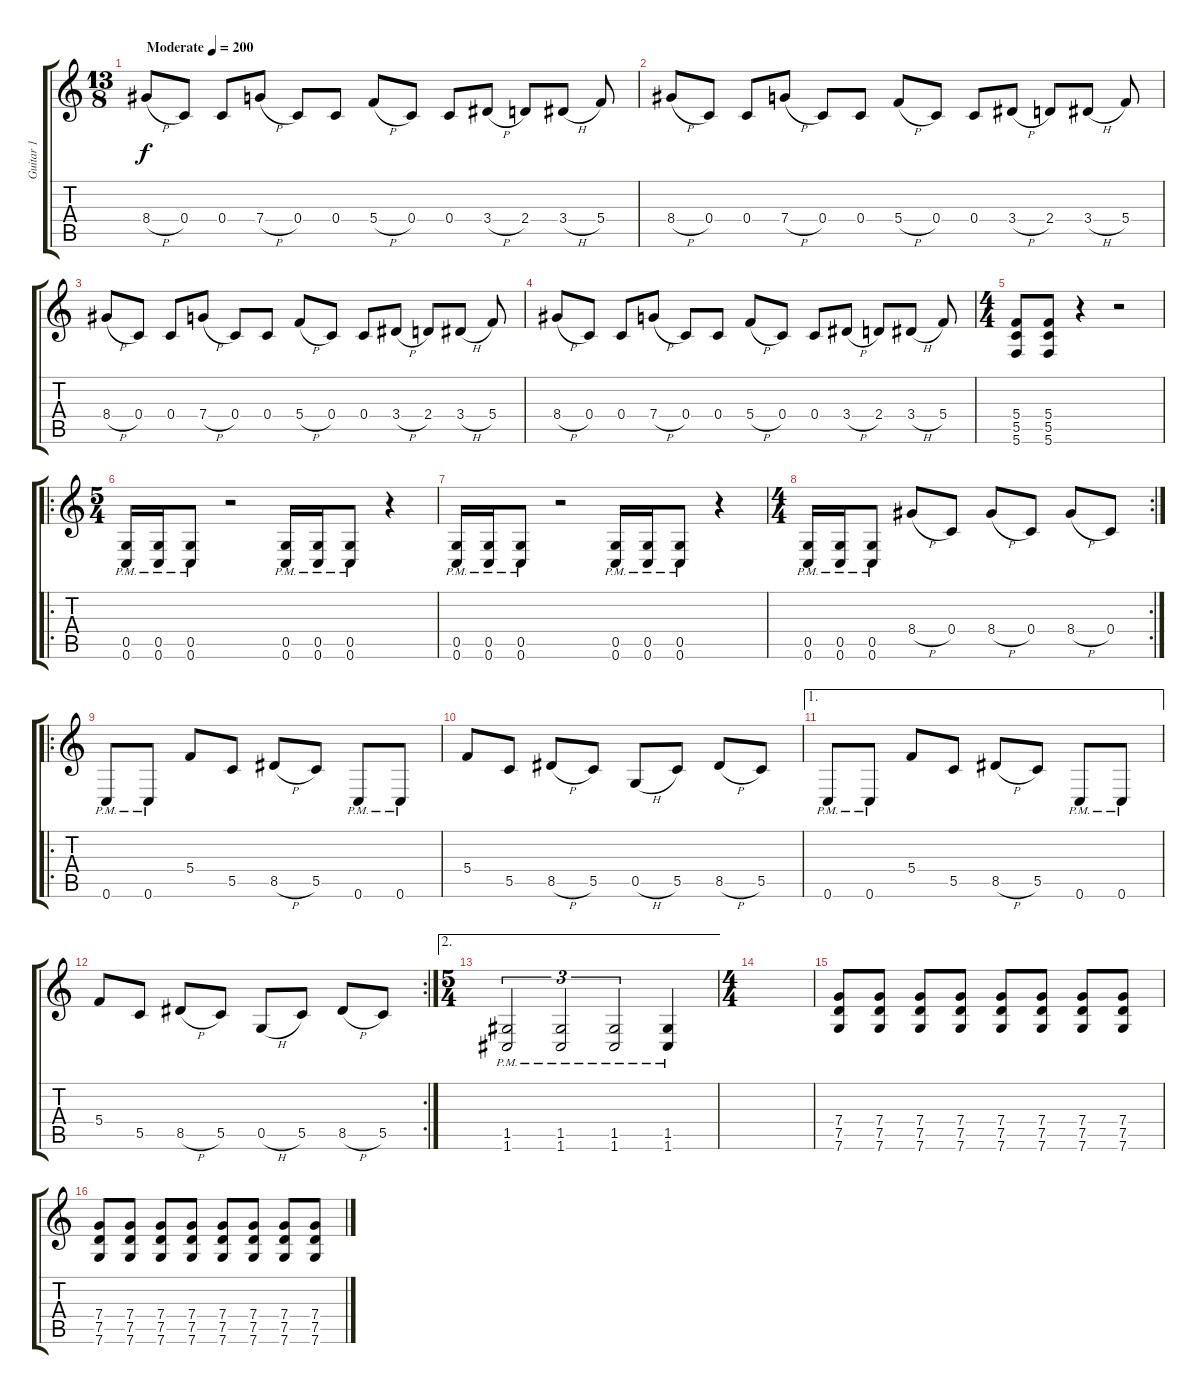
\track ("Guitar 1" "Guitar 1") {instrument distortionguitar}
\staff {score tabs}
\tuning (D4 A3 F3 C3 G2 C2) {hide}
\ts (13 8)
\tempo (200 "Moderate")
\clef g2
\ks c
8.4{h}.8{dy f instrument distortionguitar} 0.4.8 0.4.8 7.4{h}.8 0.4.8 0.4.8 5.4{h}.8 0.4.8 0.4.8 3.4{h}.8 2.4.8 3.4{h}.8 5.4.8 |
8.4{h}.8 0.4.8 0.4.8 7.4{h}.8 0.4.8 0.4.8 5.4{h}.8 0.4.8 0.4.8 3.4{h}.8 2.4.8 3.4{h}.8 5.4.8 |
8.4{h}.8 0.4.8 0.4.8 7.4{h}.8 0.4.8 0.4.8 5.4{h}.8 0.4.8 0.4.8 3.4{h}.8 2.4.8 3.4{h}.8 5.4.8 |
8.4{h}.8 0.4.8 0.4.8 7.4{h}.8 0.4.8 0.4.8 5.4{h}.8 0.4.8 0.4.8 3.4{h}.8 2.4.8 3.4{h}.8 5.4.8 |
\ts (4 4)
(5.4 5.5 5.6).8 (5.4 5.5 5.6).8 r.4 r.2 |
\ro
\ts (5 4)
(0.5{pm} 0.6{pm}).16 (0.5{pm} 0.6{pm}).16 (0.5{pm} 0.6{pm}).8 r.2 (0.5{pm} 0.6{pm}).16 (0.5{pm} 0.6{pm}).16 (0.5{pm} 0.6{pm}).8 r.4 |
(0.5{pm} 0.6{pm}).16 (0.5{pm} 0.6{pm}).16 (0.5{pm} 0.6{pm}).8 r.2 (0.5{pm} 0.6{pm}).16 (0.5{pm} 0.6{pm}).16 (0.5{pm} 0.6{pm}).8 r.4 |
\rc 2
\ts (4 4)
(0.5{pm} 0.6{pm}).16 (0.5{pm} 0.6{pm}).16 (0.5{pm} 0.6{pm}).8 8.4{h}.8 0.4.8 8.4{h}.8 0.4.8 8.4{h}.8 0.4.8 |
\ro
0.6{pm}.8 0.6{pm}.8 5.4.8 5.5.8 8.5{h}.8 5.5.8 0.6{pm}.8 0.6{pm}.8 |
5.4.8 5.5.8 8.5{h}.8 5.5.8 0.5{h}.8 5.5.8 8.5{h}.8 5.5.8 |
\ae 1
0.6{pm}.8 0.6{pm}.8 5.4.8 5.5.8 8.5{h}.8 5.5.8 0.6{pm}.8 0.6{pm}.8 |
\rc 2
5.4.8 5.5.8 8.5{h}.8 5.5.8 0.5{h}.8 5.5.8 8.5{h}.8 5.5.8 |
\ae 2
\ts (5 4)
(1.5{pm} 1.6{pm}).2{tu (3 2)} (1.5{pm} 1.6{pm}).2{tu (3 2)} (1.5{pm} 1.6{pm}).2{tu (3 2)} (1.5{pm} 1.6{pm}).4 |
\ts (4 4)
|
(7.4 7.5 7.6).8 (7.4 7.5 7.6).8 (7.4 7.5 7.6).8 (7.4 7.5 7.6).8 (7.4 7.5 7.6).8 (7.4 7.5 7.6).8 (7.4 7.5 7.6).8 (7.4 7.5 7.6).8 |
(7.4 7.5 7.6).8 (7.4 7.5 7.6).8 (7.4 7.5 7.6).8 (7.4 7.5 7.6).8 (7.4 7.5 7.6).8 (7.4 7.5 7.6).8 (7.4 7.5 7.6).8 (7.4 7.5 7.6).8
